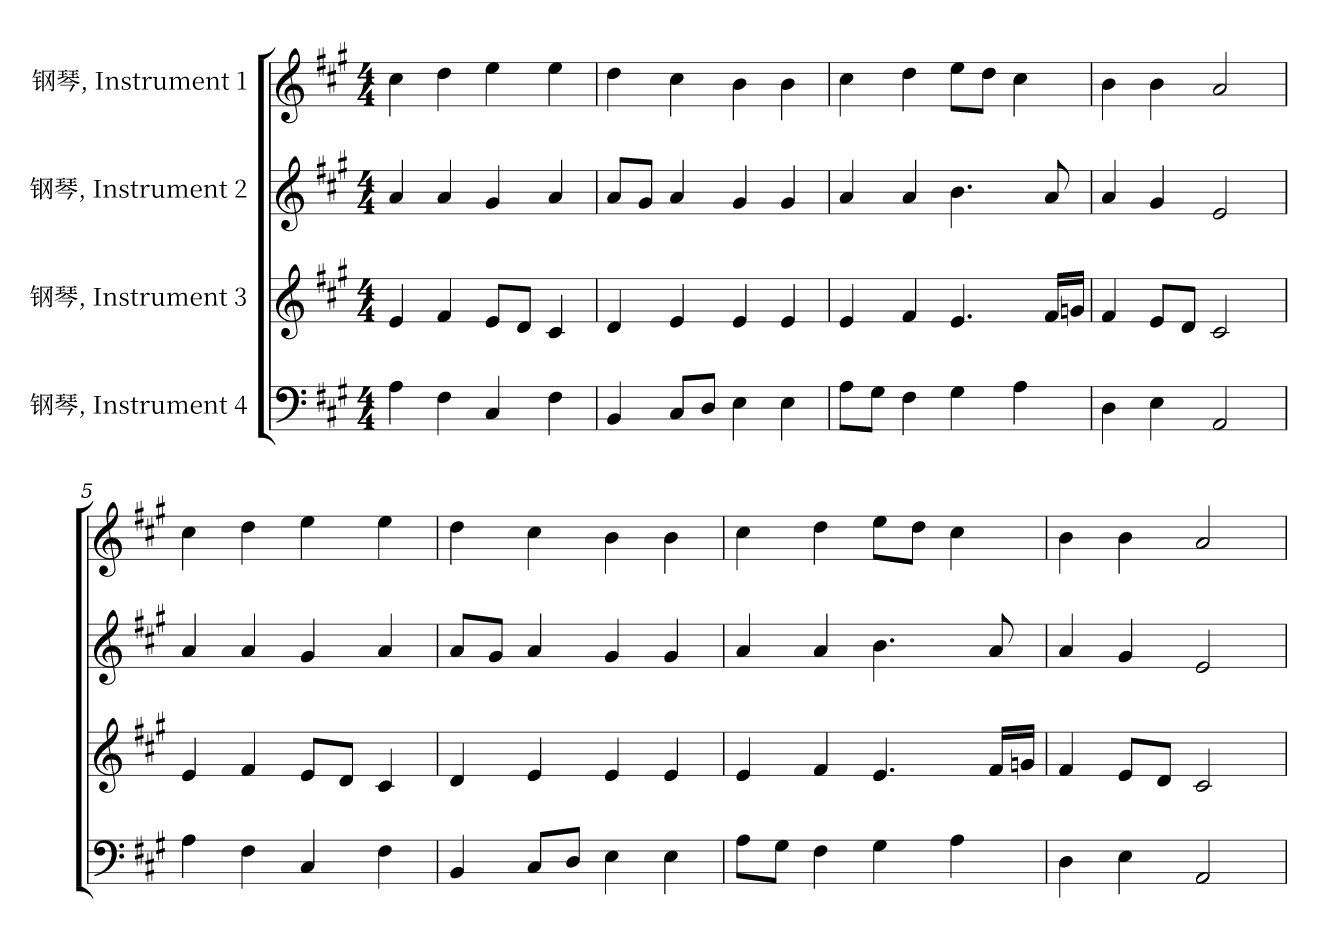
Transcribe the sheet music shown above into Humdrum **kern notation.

**kern	**kern	**kern	**kern
*part4	*part3	*part2	*part1
*staff4	*staff3	*staff2	*staff1
*I"钢琴, Instrument 4	*I"钢琴, Instrument 3	*I"钢琴, Instrument 2	*I"钢琴, Instrument 1
*clefF4	*clefG2	*clefG2	*clefG2
*k[f#c#g#]	*k[f#c#g#]	*k[f#c#g#]	*k[f#c#g#]
*M4/4	*M4/4	*M4/4	*M4/4
*MM96	*MM96	*MM96	*MM96
=1	=1	=1	=1
4A\	4e/	4a/	4cc#\
4F#\	4f#/	4a/	4dd\
4C#/	8e/L	4g#/	4ee\
.	8d/J	.	.
4F#\	4c#/	4a/	4ee\
=2	=2	=2	=2
4BB/	4d/	8a/L	4dd\
.	.	8g#/J	.
8C#/L	4e/	4a/	4cc#\
8D/J	.	.	.
4E\	4e/	4g#/	4b\
4E\	4e/	4g#/	4b\
=3	=3	=3	=3
8A\L	4e/	4a/	4cc#\
8G#\J	.	.	.
4F#\	4f#/	4a/	4dd\
4G#\	4.e/	4.b\	8ee\L
.	.	.	8dd\J
4A\	.	.	4cc#\
.	16f#/LL	8a/	.
.	16gn/JJ	.	.
=4	=4	=4	=4
4D\	4f#/	4a/	4b\
4E\	8e/L	4g#/	4b\
.	8d/J	.	.
2AA/	2c#/	2e/	2a/
=5	=5	=5	=5
4A\	4e/	4a/	4cc#\
4F#\	4f#/	4a/	4dd\
4C#/	8e/L	4g#/	4ee\
.	8d/J	.	.
4F#\	4c#/	4a/	4ee\
!!LO:LB:g=z
=6	=6	=6	=6
4BB/	4d/	8a/L	4dd\
.	.	8g#/J	.
8C#/L	4e/	4a/	4cc#\
8D/J	.	.	.
4E\	4e/	4g#/	4b\
4E\	4e/	4g#/	4b\
=7	=7	=7	=7
8A\L	4e/	4a/	4cc#\
8G#\J	.	.	.
4F#\	4f#/	4a/	4dd\
4G#\	4.e/	4.b\	8ee\L
.	.	.	8dd\J
4A\	.	.	4cc#\
.	16f#/LL	8a/	.
.	16gn/JJ	.	.
=8	=8	=8	=8
4D\	4f#/	4a/	4b\
4E\	8e/L	4g#/	4b\
.	8d/J	.	.
2AA/	2c#/	2e/	2a/
=	=	=	=
*-	*-	*-	*-
